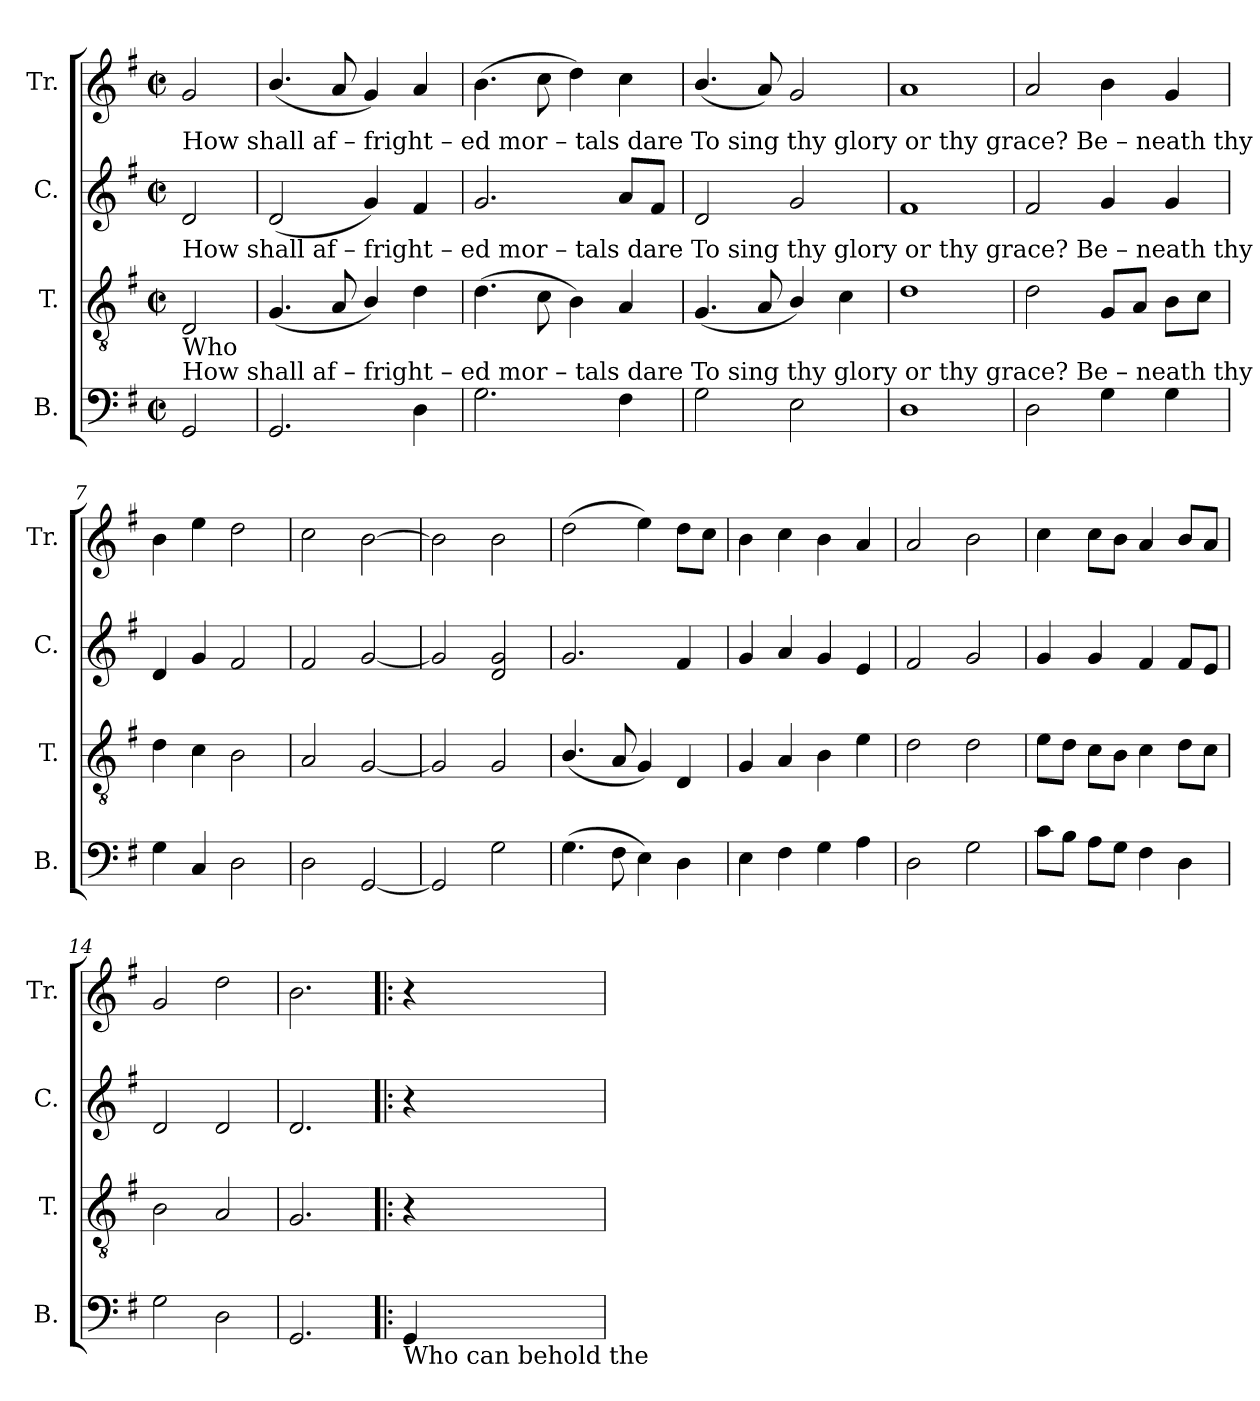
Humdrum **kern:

**kern	**kern	**kern	**kern
*part4	*part3	*part2	*part1
*staff4	*staff3	*staff2	*staff1
*I"B.	*I"T.	*I"C.	*I"Tr.
*I'B.	*I'T.	*I'C.	*I'Tr.
*clefF4	*clefGv2	*clefG2	*clefG2
*k[f#]	*k[f#]	*k[f#]	*k[f#]
*M2/2	*M2/2	*M2/2	*M2/2
*met(c|)	*met(c|)	*met(c|)	*met(c|)
*MM110	*MM110	*MM110	*MM110
=1	=1	=1	=1
!	!	!LO:TX:a:t=How shall        af  –  fright   –  ed    mor  –  tals    dare   To  sing  thy     glory or thy  grace?  Be – neath      thy   feet we lie so far, And see   but   shadows of thy  face.	!
!	!LO:TX:a:t=How shall        af  –  fright   –  ed    mor  –  tals    dare   To  sing  thy     glory or thy  grace?  Be – neath      thy   feet we lie so far, And see   but   shadows of thy  face.	!	!
!LO:TX:a:t=How shall        af  –  fright   –  ed    mor  –  tals    dare   To  sing  thy     glory or thy  grace?  Be – neath      thy   feet we lie so far, And see   but   shadows of thy  face.	!	!	!
!LO:TX:a:t=Who	!	!	!
2GG!/	2D!/	2d!/	2g!/
=2	=2	=2	=2
2.GG!/	(<4.G!/	(<2d!/	(<4.b!/
.	8A!/	.	8a!/
.	4B!/)	4g!/)	4g!/)
4D!\	4d!\	4f#!/	4a!/
=3	=3	=3	=3
2.G!\	(>4.d!\	2.g!/	(>4.b!\
.	8c!\	.	8cc!\
.	4B!\)	.	4dd!\)
4F#!\	4A!/	8a!/L	4cc!\
.	.	8f#!/J	.
=4	=4	=4	=4
2G!\	(<4.G!/	2d!/	(<4.b!/
.	8A!/	.	8a!/)
2E!\	4B!/)	2g!/	2g!/
.	4c!\	.	.
=5	=5	=5	=5
1D!	1d!	1f#!	1a!
=6	=6	=6	=6
2D!\	2d!\	2f#!/	2a!/
4G!\	8G!/L	4g!/	4b!\
.	8A!/J	.	.
4G!\	8B!\L	4g!/	4g!/
.	8c!\J	.	.
=7	=7	=7	=7
4G!\	4d!\	4d!/	4b!\
4C!/	4c!\	4g!/	4ee!\
2D!\	2B!\	2f#!/	2dd!\
=8	=8	=8	=8
2D!\	2A!/	2f#!/	2cc!\
[2GG!/	[2G!/	[2g!/	[2b!\
=9	=9	=9	=9
2GG!/]	2G!/]	2g!/]	2b!\]
2G!\	2G!/	2d!/ 2g!/	2b!\
=10	=10	=10	=10
(>4.G!\	(<4.B!/	2.g!/	(>2dd!\
8F#!\	8A!/	.	.
4E!\)	4G!/)	.	4ee!\)
4D!\	4D!/	4f#!/	8dd!\L
.	.	.	8cc!\J
=11	=11	=11	=11
4E!\	4G!/	4g!/	4b!\
4F#!\	4A!/	4a!/	4cc!\
4G!\	4B!\	4g!/	4b!\
4A!\	4e!\	4e!/	4a!/
=12	=12	=12	=12
2D!\	2d!\	2f#!/	2a!/
2G!\	2d!\	2g!/	2b!\
=13	=13	=13	=13
8c!\L	8e!\L	4g!/	4cc!\
8B!\J	8d!\J	.	.
8A!\L	8c!\L	4g!/	8cc!\L
8G!\J	8B!\J	.	8b!\J
4F#!\	4c!\	4f#!/	4a!/
4D!\	8d!\L	8f#!/L	8b!/L
.	8c!\J	8e!/J	8a!/J
=14	=14	=14	=14
2G!\	2B!\	2d!/	2g!/
2D!\	2A!/	2d!/	2dd!\
=15	=15	=15	=15
2.GG!/	2.G!/	2.d!/	2.b!\
=16!|:	=16!|:	=16!|:	=16!|:
!LO:TX:b:t=Who can behold the	!	!	!
4GG!/	4r	4r	4r
=	=	=	=
*-	*-	*-	*-
